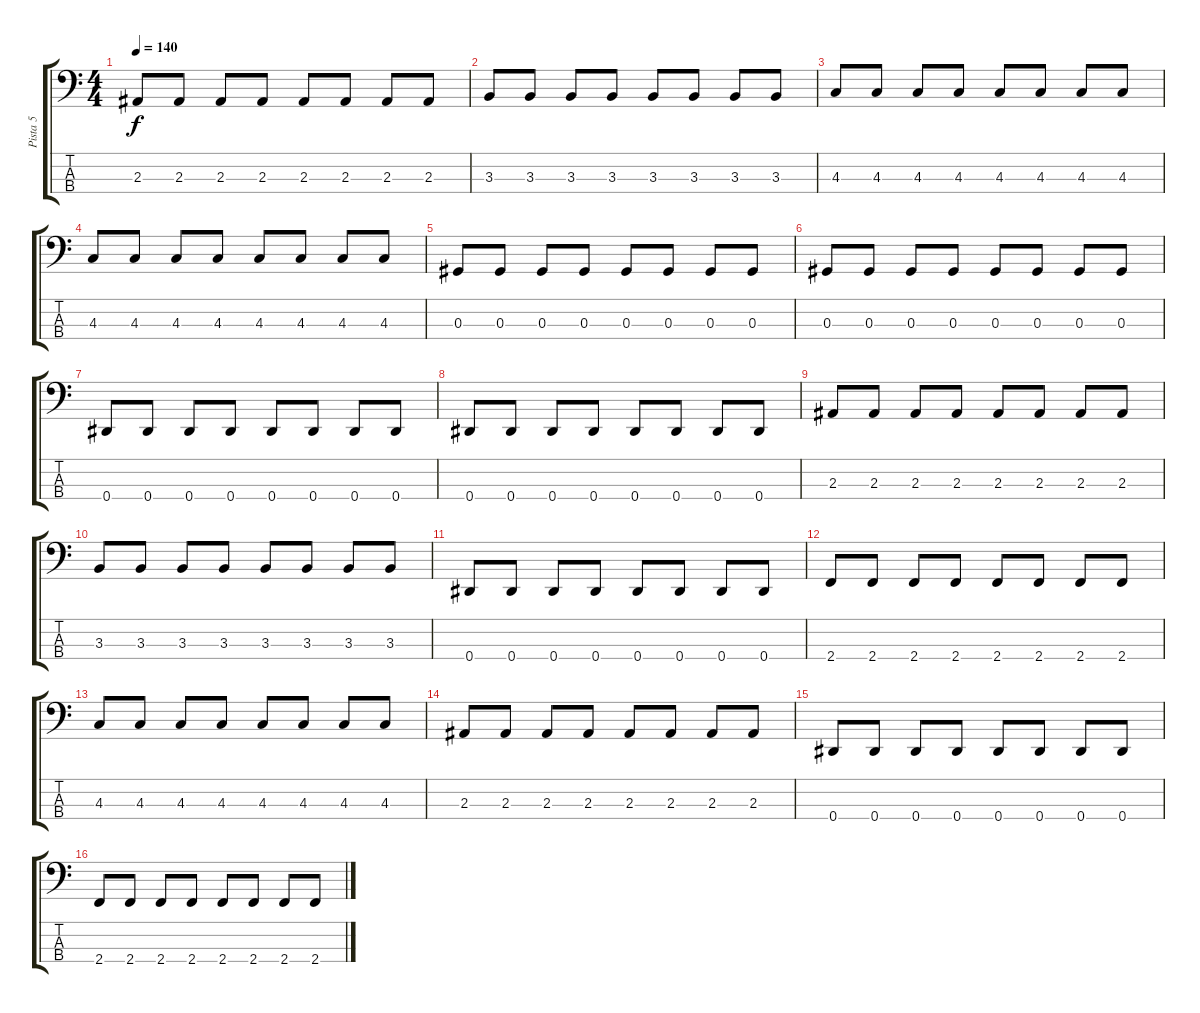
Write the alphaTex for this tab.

\track ("Pista 5" "Pista 5") {instrument electricbassfinger}
\staff {score tabs}
\tuning (Gb2 Db2 Ab1 Eb1) {hide}
\ts (4 4)
\tempo 140
\clef f4
\ks c
2.3.8{dy f} 2.3.8 2.3.8 2.3.8 2.3.8 2.3.8 2.3.8 2.3.8 |
3.3.8 3.3.8 3.3.8 3.3.8 3.3.8 3.3.8 3.3.8 3.3.8 |
4.3.8 4.3.8 4.3.8 4.3.8 4.3.8 4.3.8 4.3.8 4.3.8 |
4.3.8 4.3.8 4.3.8 4.3.8 4.3.8 4.3.8 4.3.8 4.3.8 |
0.3.8 0.3.8 0.3.8 0.3.8 0.3.8 0.3.8 0.3.8 0.3.8 |
0.3.8 0.3.8 0.3.8 0.3.8 0.3.8 0.3.8 0.3.8 0.3.8 |
0.4.8 0.4.8 0.4.8 0.4.8 0.4.8 0.4.8 0.4.8 0.4.8 |
0.4.8 0.4.8 0.4.8 0.4.8 0.4.8 0.4.8 0.4.8 0.4.8 |
2.3.8 2.3.8 2.3.8 2.3.8 2.3.8 2.3.8 2.3.8 2.3.8 |
3.3.8 3.3.8 3.3.8 3.3.8 3.3.8 3.3.8 3.3.8 3.3.8 |
0.4.8 0.4.8 0.4.8 0.4.8 0.4.8 0.4.8 0.4.8 0.4.8 |
2.4.8 2.4.8 2.4.8 2.4.8 2.4.8 2.4.8 2.4.8 2.4.8 |
4.3.8 4.3.8 4.3.8 4.3.8 4.3.8 4.3.8 4.3.8 4.3.8 |
2.3.8 2.3.8 2.3.8 2.3.8 2.3.8 2.3.8 2.3.8 2.3.8 |
0.4.8 0.4.8 0.4.8 0.4.8 0.4.8 0.4.8 0.4.8 0.4.8 |
2.4.8 2.4.8 2.4.8 2.4.8 2.4.8 2.4.8 2.4.8 2.4.8
